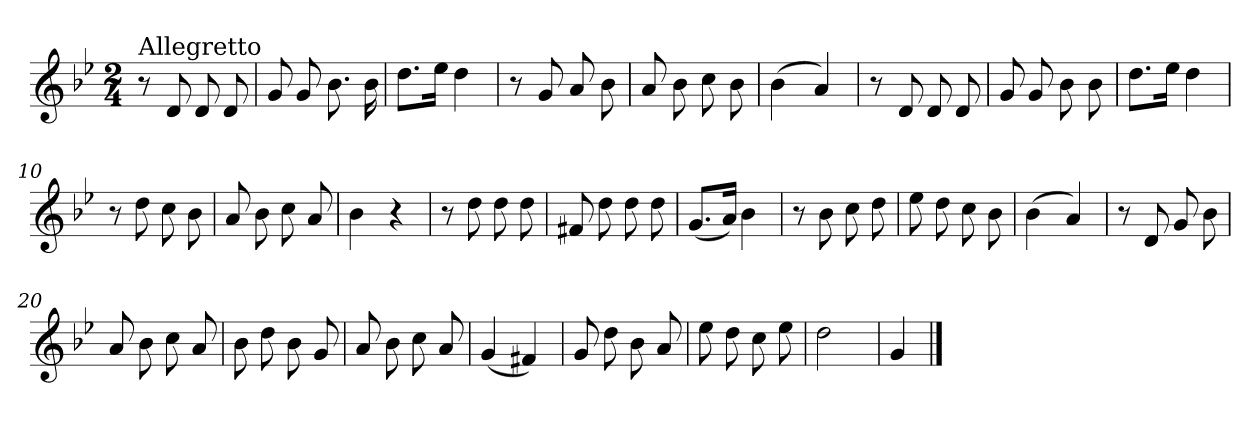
**kern
*part1
*staff1
*clefG2
*k[b-e-]
*B-:
*M2/4
=1
!LO:TX:a:t=Allegretto
8r
8d/
8d/
8d/
=2
8g/
8g/
8.b-\
16b-\
=3
8.dd\L
16ee-\Jk
4dd\
=4
8r
8g/
8a/
8b-\
=5
8a/
8b-\
8cc\
8b-\
=6
(>4b-\
4a/)
=7
8r
8d/
8d/
8d/
=8
8g/
8g/
8b-\
8b-\
!!LO:LB:g=z
=9
8.dd\L
16ee-\Jk
4dd\
=10
8r
8dd\
8cc\
8b-\
=11
8a/
8b-\
8cc\
8a/
=12
4b-\
4r
=13
8r
8dd\
8dd\
8dd\
=14
8f#X/
8dd\
8dd\
8dd\
=15
(<8.g/L
16a/Jk)
4b-\
=16
8r
8b-\
8cc\
8dd\
=17
8ee-\
8dd\
8cc\
8b-\
!!LO:LB:g=z
=18
(>4b-\
4a/)
=19
8r
8d/
8g/
8b-\
=20
8a/
8b-\
8cc\
8a/
=21
8b-\
8dd\
8b-\
8g/
=22
8a/
8b-\
8cc\
8a/
=23
(<4g/
4f#X/)
=24
8g/
8dd\
8b-\
8a/
=25
8ee-\
8dd\
8cc\
8ee-\
=26
2dd\
!!LO:LB:g=z
=27
4g/
==
*-
